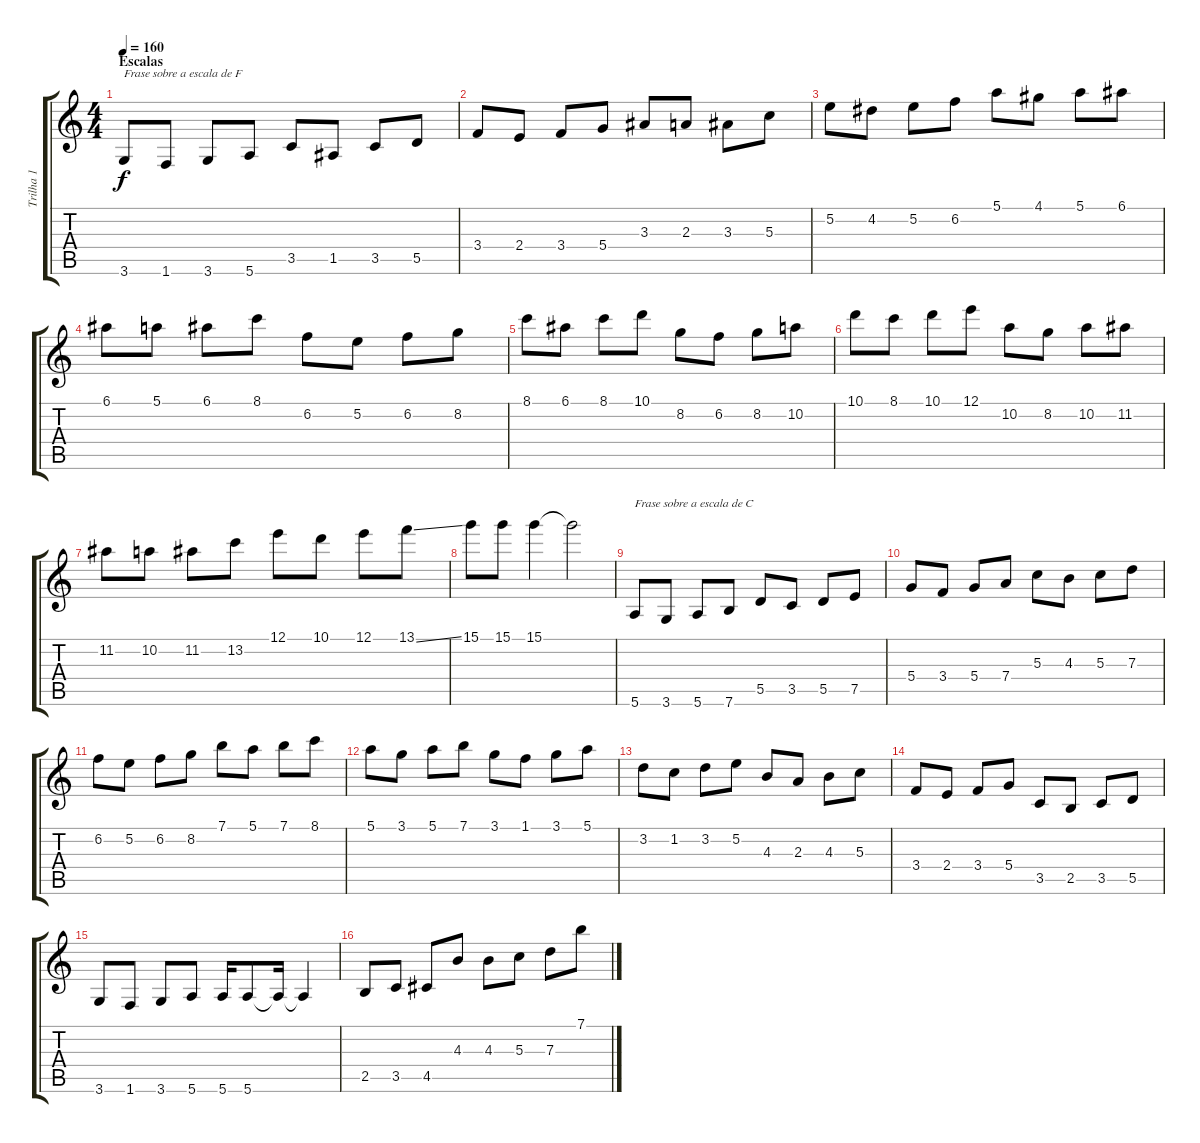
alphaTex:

\track ("Trilha 1" "Trilha 1") {instrument distortionguitar}
\staff {score tabs}
\tuning (E4 B3 G3 D3 A2 E2) {hide}
\ts (4 4)
\section ("" "Escalas")
\tempo 160
\clef g2
\ks c
3.6.8{txt "Frase sobre a escala de F" dy f instrument distortionguitar} 1.6.8 3.6.8 5.6.8 3.5.8 1.5.8 3.5.8 5.5.8 |
3.4.8 2.4.8 3.4.8 5.4.8 3.3.8 2.3.8 3.3.8 5.3.8 |
5.2.8 4.2.8 5.2.8 6.2.8 5.1.8 4.1.8 5.1.8 6.1.8 |
6.1.8 5.1.8 6.1.8 8.1.8 6.2.8 5.2.8 6.2.8 8.2.8 |
8.1.8 6.1.8 8.1.8 10.1.8 8.2.8 6.2.8 8.2.8 10.2.8 |
10.1.8 8.1.8 10.1.8 12.1.8 10.2.8 8.2.8 10.2.8 11.2.8 |
11.2.8 10.2.8 11.2.8 13.2.8 12.1.8 10.1.8 12.1.8 13.1{ss}.8 |
15.1.8 15.1.8 15.1.4 15.1{t}.2 |
5.6.8{txt "Frase sobre a escala de C "} 3.6.8 5.6.8 7.6.8 5.5.8 3.5.8 5.5.8 7.5.8 |
5.4.8 3.4.8 5.4.8 7.4.8 5.3.8 4.3.8 5.3.8 7.3.8 |
6.2.8 5.2.8 6.2.8 8.2.8 7.1.8 5.1.8 7.1.8 8.1.8 |
5.1.8 3.1.8 5.1.8 7.1.8 3.1.8 1.1.8 3.1.8 5.1.8 |
3.2.8 1.2.8 3.2.8 5.2.8 4.3.8 2.3.8 4.3.8 5.3.8 |
3.4.8 2.4.8 3.4.8 5.4.8 3.5.8 2.5.8 3.5.8 5.5.8 |
3.6.8 1.6.8 3.6.8 5.6.8 5.6.16 5.6.8 5.6{t}.16 5.6{t}.4 |
2.5.8 3.5.8 4.5.8 4.3.8 4.3.8 5.3.8 7.3.8 7.1.8
